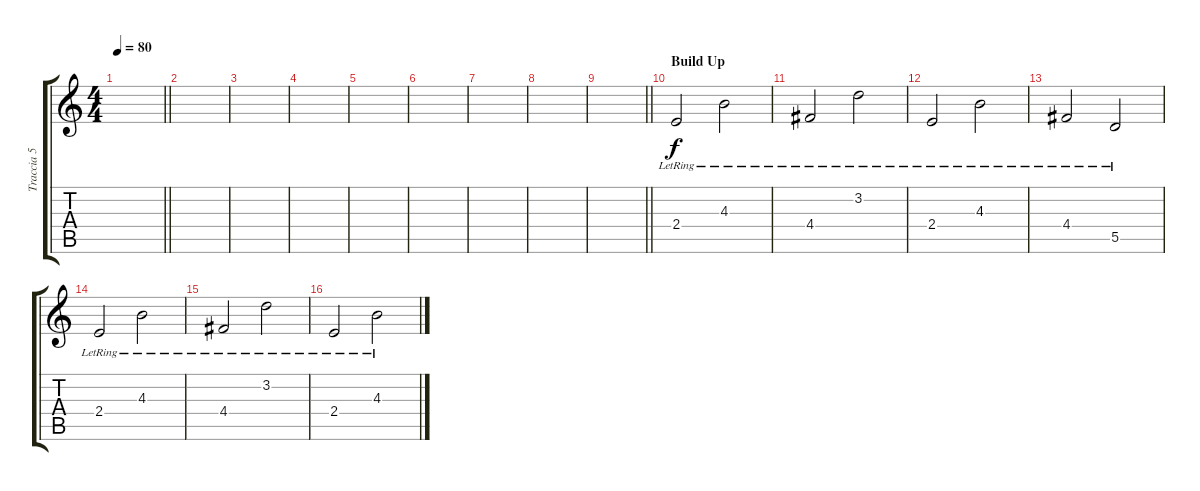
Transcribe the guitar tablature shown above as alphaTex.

\track ("Traccia 5" "Traccia 5") {instrument distortionguitar}
\staff {score tabs}
\tuning (E4 B3 G3 D3 A2 E2) {hide}
\ts (4 4)
\tempo 80
\clef g2
\barLineRight lightlight
\ks c
|
\section ("" "")
|
|
|
|
|
|
|
\barLineRight lightlight
|
\section ("" "Build Up")
2.4{lr}.2 4.3{lr}.2 |
4.4{lr}.2 3.2{lr}.2 |
2.4{lr}.2 4.3{lr}.2 |
4.4{lr}.2 5.5{lr}.2 |
2.4{lr}.2 4.3{lr}.2 |
4.4{lr}.2 3.2{lr}.2 |
2.4{lr}.2 4.3{lr}.2
